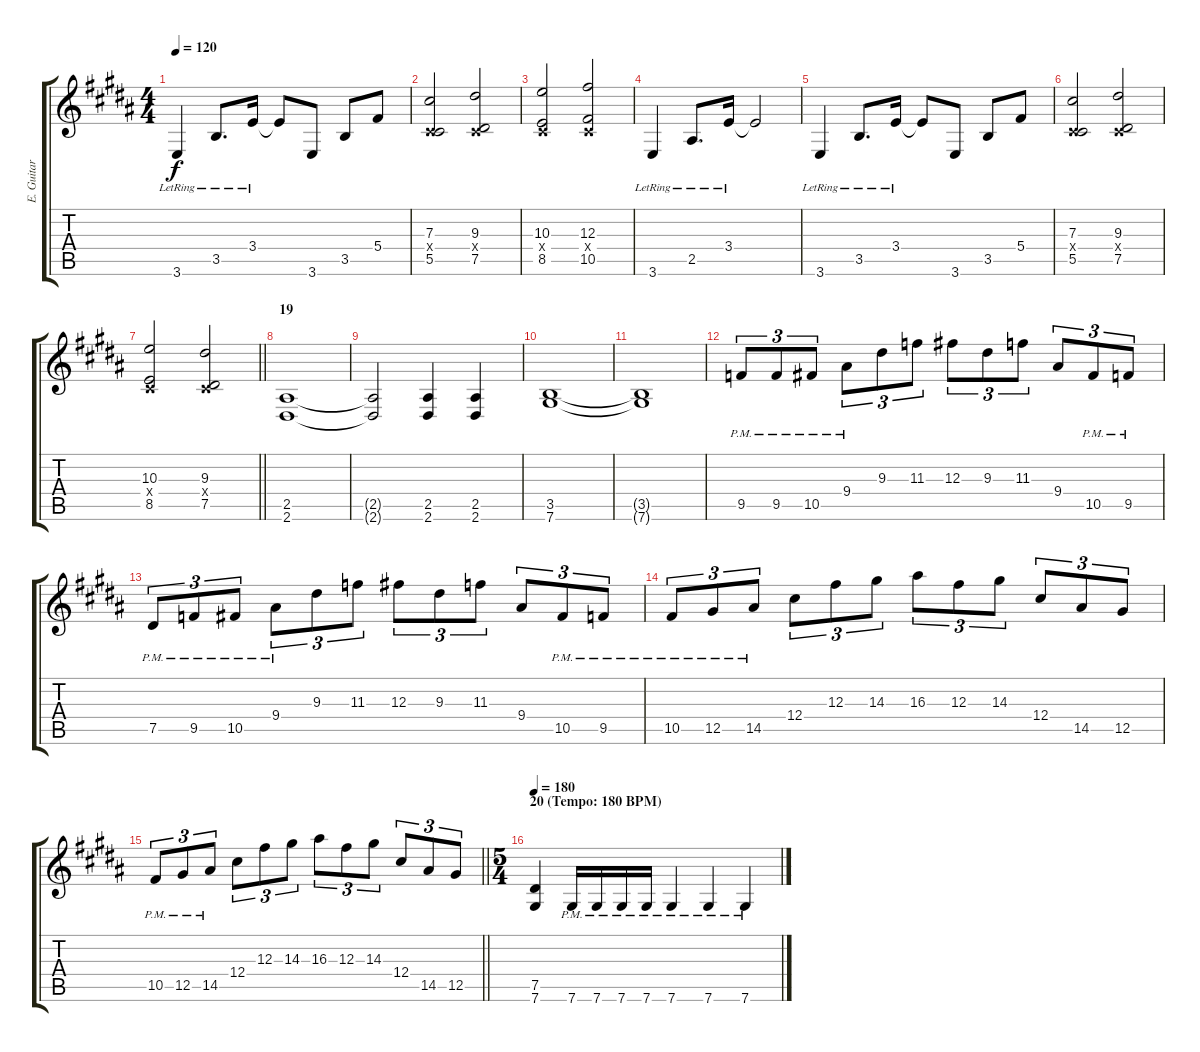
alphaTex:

\track ("E. Guitar II" "E. Guitar ") {instrument overdrivenguitar}
\staff {score tabs}
\tuning (Eb4 Bb3 Gb3 Db3 Ab2 Db2) {hide}
\ts (4 4)
\tempo 120
\clef g2
\ks b
3.6{lr}.4{dy f} 3.5{lr}.8{d} 3.4{lr}.16 3.4{t}.8 3.6.8 3.5.8 5.4.8 |
(7.3 0.4{x} 5.5).2 (9.3 0.4{x} 7.5).2 |
(10.3 0.4{x} 8.5).2 (12.3 0.4{x} 10.5).2 |
3.6{lr}.4 2.5{lr}.8{d} 3.4{lr}.16 3.4{t}.2 |
3.6{lr}.4 3.5{lr}.8{d} 3.4{lr}.16 3.4{t}.8 3.6.8 3.5.8 5.4.8 |
(7.3 0.4{x} 5.5).2 (9.3 0.4{x} 7.5).2 |
\barLineRight lightlight
(10.3 0.4{x} 8.5).2 (9.3 0.4{x} 7.5).2 |
\section ("" "19")
(2.5 2.6).1 |
(2.5{t} 2.6{t}).2 (2.5 2.6).4 (2.5 2.6).4 |
(3.5 7.6).1 |
(3.5{t} 7.6{t}).1 |
9.5{pm}.8{tu (3 2)} 9.5{pm}.8{tu (3 2)} 10.5{pm}.8{tu (3 2)} 9.4{pm}.8{tu (3 2)} 9.3.8{tu (3 2)} 11.3.8{tu (3 2)} 12.3.8{tu (3 2)} 9.3.8{tu (3 2)} 11.3.8{tu (3 2)} 9.4.8{tu (3 2)} 10.5{pm}.8{tu (3 2)} 9.5{pm}.8{tu (3 2)} |
7.5{pm}.8{tu (3 2)} 9.5{pm}.8{tu (3 2)} 10.5{pm}.8{tu (3 2)} 9.4{pm}.8{tu (3 2)} 9.3.8{tu (3 2)} 11.3.8{tu (3 2)} 12.3.8{tu (3 2)} 9.3.8{tu (3 2)} 11.3.8{tu (3 2)} 9.4.8{tu (3 2)} 10.5{pm}.8{tu (3 2)} 9.5{pm}.8{tu (3 2)} |
10.5{pm}.8{tu (3 2)} 12.5{pm}.8{tu (3 2)} 14.5{pm}.8{tu (3 2)} 12.4.8{tu (3 2)} 12.3.8{tu (3 2)} 14.3.8{tu (3 2)} 16.3.8{tu (3 2)} 12.3.8{tu (3 2)} 14.3.8{tu (3 2)} 12.4.8{tu (3 2)} 14.5.8{tu (3 2)} 12.5.8{tu (3 2)} |
\barLineRight lightlight
10.5{pm}.8{tu (3 2)} 12.5{pm}.8{tu (3 2)} 14.5{pm}.8{tu (3 2)} 12.4.8{tu (3 2)} 12.3.8{tu (3 2)} 14.3.8{tu (3 2)} 16.3.8{tu (3 2)} 12.3.8{tu (3 2)} 14.3.8{tu (3 2)} 12.4.8{tu (3 2)} 14.5.8{tu (3 2)} 12.5.8{tu (3 2)} |
\ts (5 4)
\section ("" "20 (Tempo: 180 BPM)")
\tempo 180
(7.5 7.6).4 7.6{pm}.16 7.6{pm}.16 7.6{pm}.16 7.6{pm}.16 7.6{pm}.4 7.6{pm}.4 7.6{pm}.4
